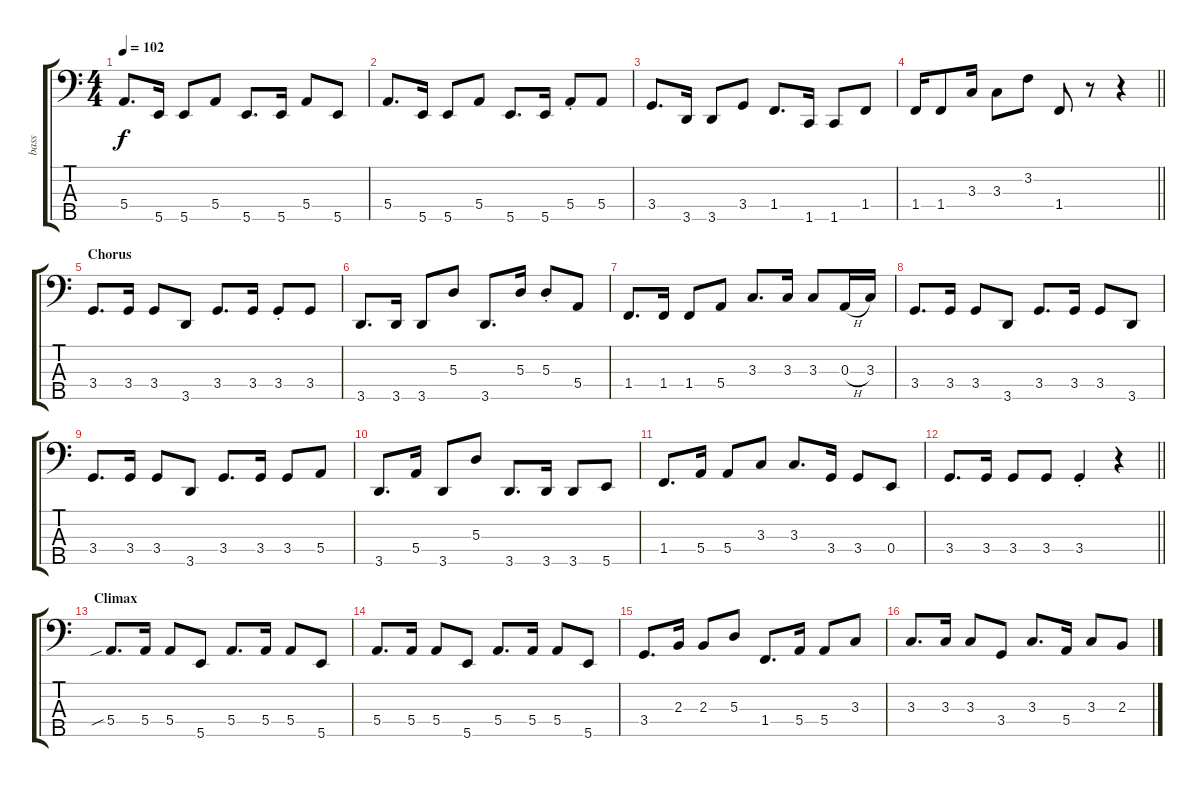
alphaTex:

\track ("bass" "bass") {instrument electricbassfinger}
\staff {score tabs}
\tuning (G2 D2 A1 E1 B0) {hide}
\ts (4 4)
\tempo 102
\clef f4
\ks aminor
5.4.8{d dy f} 5.5.16 5.5.8 5.4.8 5.5.8{d} 5.5.16 5.4.8 5.5.8 |
5.4.8{d} 5.5.16 5.5.8 5.4.8 5.5.8{d} 5.5.16 5.4{st}.8 5.4.8 |
3.4.8{d} 3.5.16 3.5.8 3.4.8 1.4.8{d} 1.5.16 1.5.8 1.4.8 |
\barLineRight lightlight
1.4.16 1.4.8 3.3.16 3.3.8 3.2.8 1.4.8 r.8 r.4 |
\section ("" "Chorus")
3.4.8{d} 3.4.16 3.4.8 3.5.8 3.4.8{d} 3.4.16 3.4{st}.8 3.4.8 |
3.5.8{d} 3.5.16 3.5.8 5.3.8 3.5.8{d} 5.3.16 5.3{st}.8 5.4.8 |
1.4.8{d} 1.4.16 1.4.8 5.4.8 3.3.8{d} 3.3.16 3.3.8 0.3{h}.16 3.3.16 |
3.4.8{d} 3.4.16 3.4.8 3.5.8 3.4.8{d} 3.4.16 3.4.8 3.5.8 |
3.4.8{d} 3.4.16 3.4.8 3.5.8 3.4.8{d} 3.4.16 3.4.8 5.4.8 |
3.5.8{d} 5.4.16 3.5.8 5.3.8 3.5.8{d} 3.5.16 3.5.8 5.5.8 |
1.4.8{d} 5.4.16 5.4.8 3.3.8 3.3.8{d} 3.4.16 3.4.8 0.4.8 |
\barLineRight lightlight
3.4.8{d} 3.4.16 3.4.8 3.4.8 3.4{st}.4 r.4 |
\section ("" "Climax")
5.4{sib}.8{d} 5.4.16 5.4.8 5.5.8 5.4.8{d} 5.4.16 5.4.8 5.5.8 |
5.4.8{d} 5.4.16 5.4.8 5.5.8 5.4.8{d} 5.4.16 5.4.8 5.5.8 |
3.4.8{d} 2.3.16 2.3.8 5.3.8 1.4.8{d} 5.4.16 5.4.8 3.3.8 |
3.3.8{d} 3.3.16 3.3.8 3.4.8 3.3.8{d} 5.4.16 3.3.8 2.3.8
